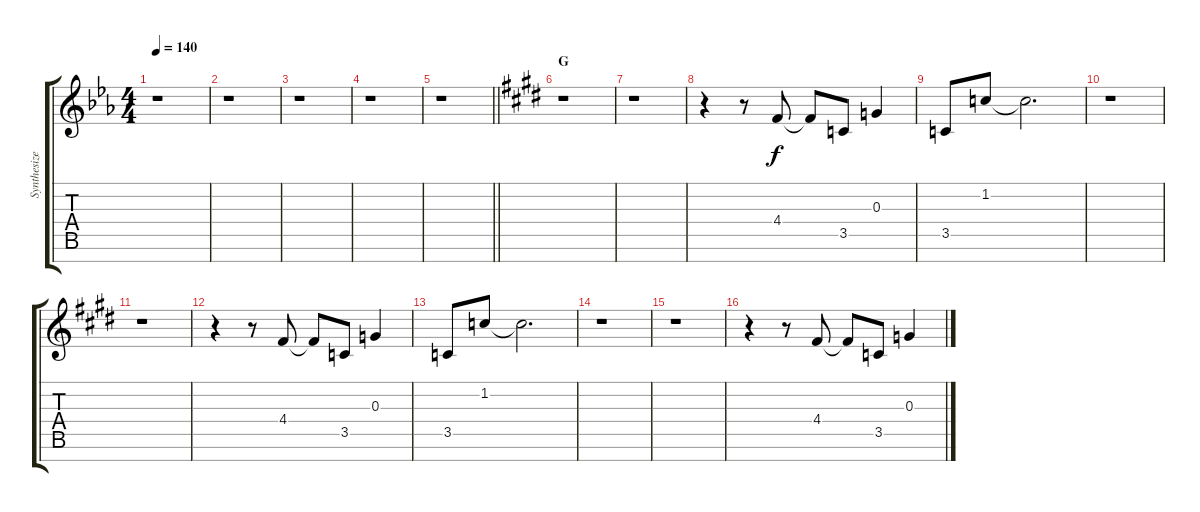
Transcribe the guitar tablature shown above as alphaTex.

\track ("Synthesizer I" "Synthesize") {instrument lead1square}
\staff {score tabs}
\tuning (E5 B4 G4 D4 A3 E3 B2) {hide}
\ts (4 4)
\tempo 140
\clef g2
\ks eb
r.1{dy f} |
r.1 |
r.1 |
r.1 |
\barLineRight lightlight
r.1 |
\section ("" "G")
\ks e
r.1 |
r.1 |
r.4 r.8 4.4.8 4.4{t}.8 3.5.8 0.3.4 |
3.5.8 1.2.8 1.2{t}.2{d} |
r.1 |
r.1 |
r.4 r.8 4.4.8 4.4{t}.8 3.5.8 0.3.4 |
3.5.8 1.2.8 1.2{t}.2{d} |
r.1 |
r.1 |
r.4 r.8 4.4.8 4.4{t}.8 3.5.8 0.3.4
